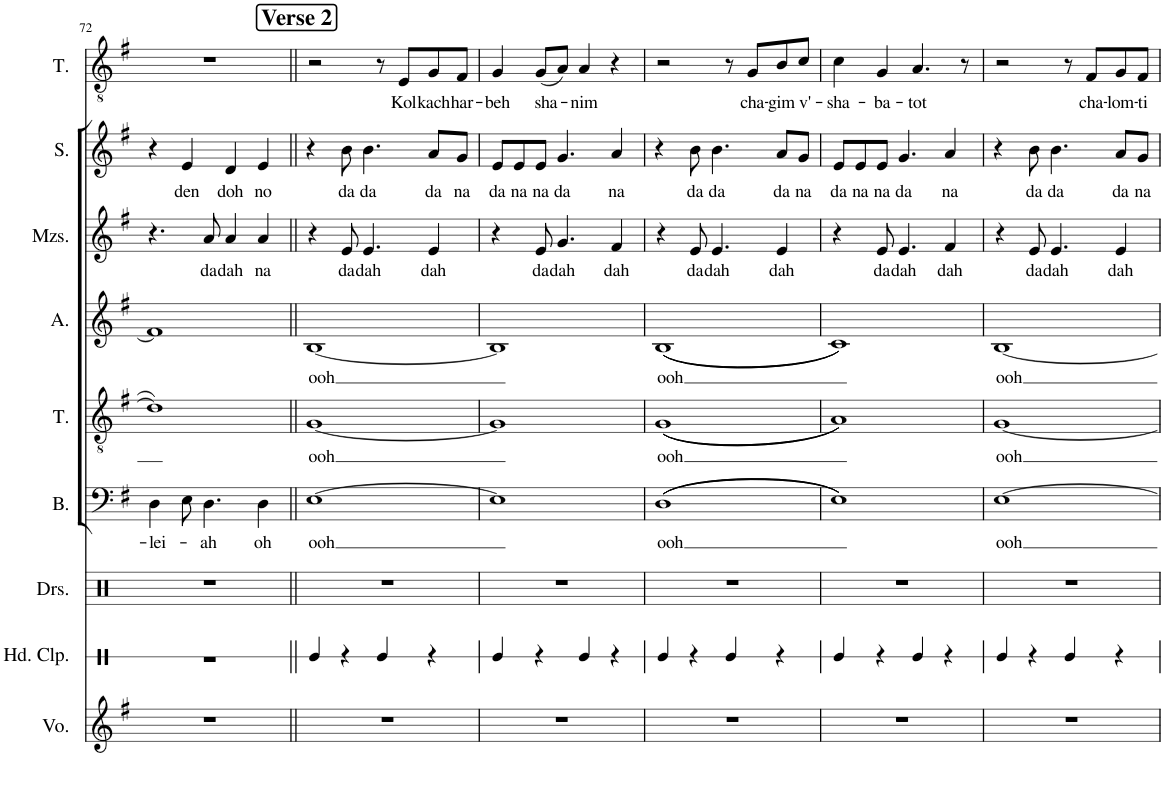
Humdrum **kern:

**kern	**kern	**kern	**kern	**text	**kern	**text	**kern	**text	**kern	**text	**kern	**text	**kern	**text
*part9	*part8	*part7	*part6	*part6	*part5	*part5	*part4	*part4	*part3	*part3	*part2	*part2	*part1	*part1
*staff9	*staff8	*staff7	*staff6	*staff6	*staff5	*staff5	*staff4	*staff4	*staff3	*staff3	*staff2	*staff2	*staff1	*staff1
*I"Voice	*I"Hand Clap	*I"Drumset	*I"Bass	*	*I"Tenor	*	*I"Alto	*	*I"Mezzo-soprano	*	*I"Soprano	*	*I"Tenor	*
*I'Vo.	*I'Hd. Clp.	*I'Drs.	*I'B.	*	*I'T.	*	*I'A.	*	*I'Mzs.	*	*I'S.	*	*I'T.	*
!!LO:PB:g=z
*clefG2	*clefX	*clefX	*clefF4	*	*clefGv2	*	*clefG2	*	*clefG2	*	*clefG2	*	*clefGv2	*
*k[f#]	*k[]	*k[]	*k[f#]	*	*k[f#]	*	*k[f#]	*	*k[f#]	*	*k[f#]	*	*k[f#]	*
*M4/4	*M4/4	*M4/4	*M4/4	*	*M4/4	*	*M4/4	*	*M4/4	*	*M4/4	*	*M4/4	*
*met(c)	*met(c)	*met(c)	*met(c)	*	*met(c)	*	*met(c)	*	*met(c)	*	*met(c)	*	*met(c)	*
=72	=72	=72	=72	=72	=72	=72	=72	=72	=72	=72	=72	=72	=72	=72
!	!	!	!	!LO:LY:b	!	!	!	!	!	!	!	!	!	!
1r	1r	1r	4D\	-lei-	1d]	.	1f#]	.	4.r	.	4r	.	1r	.
!	!	!	!	!	!	!	!	!	!	!	!	!LO:LY:b	!	!
.	.	.	8E\	.	.	.	.	.	.	.	4e/	den	.	.
!	!	!	!	!LO:LY:b	!	!	!	!	!	!LO:LY:b	!	!	!	!
.	.	.	4.D\	-ah	.	.	.	.	8a/	da	.	.	.	.
!	!	!	!	!	!	!	!	!	!	!LO:LY:b	!	!LO:LY:b	!	!
.	.	.	.	.	.	.	.	.	4a/	dah	4d/	doh	.	.
!	!	!	!	!LO:LY:b	!	!	!	!	!	!LO:LY:b	!	!LO:LY:b	!	!
.	.	.	4D\	oh	.	.	.	.	4a/	na	4e/	no	.	.
!!LO:REH:place=s1:a:B:cj:fs=14:t=Verse 2
=73||	=73||	=73||	=73||	=73||	=73||	=73||	=73||	=73||	=73||	=73||	=73||	=73||	=73||	=73||
!	!	!	!	!LO:LY:b	!	!LO:LY:b	!	!LO:LY:b	!	!	!	!	!	!
1r	4Re/	1r	[1E	ooh	[1G	ooh	[1B	ooh	4r	.	4r	.	2r	.
!	!	!	!	!	!	!	!	!	!	!LO:LY:b	!	!LO:LY:b	!	!
.	4r	.	.	.	.	.	.	.	8e/	da	8b\	da	.	.
!	!	!	!	!	!	!	!	!	!	!LO:LY:b	!	!LO:LY:b	!	!
.	.	.	.	.	.	.	.	.	4.e/	dah	4.b\	da	.	.
.	4Re/	.	.	.	.	.	.	.	.	.	.	.	8r	.
!	!	!	!	!	!	!	!	!	!	!	!	!	!	!LO:LY:b
.	.	.	.	.	.	.	.	.	.	.	.	.	8E/L	Kol
!	!	!	!	!	!	!	!	!	!	!LO:LY:b	!	!LO:LY:b	!	!LO:LY:b
.	4r	.	.	.	.	.	.	.	4e/	dah	8a/L	da	8G/	kach
!	!	!	!	!	!	!	!	!	!	!	!	!LO:LY:b	!	!LO:LY:b
.	.	.	.	.	.	.	.	.	.	.	8g/J	na	8F#/J	har-
=74	=74	=74	=74	=74	=74	=74	=74	=74	=74	=74	=74	=74	=74	=74
!	!	!	!	!	!	!	!	!	!	!	!	!LO:LY:b	!	!LO:LY:b
1r	4Re/	1r	1E]	.	1G]	.	1B]	.	4r	.	8e/L	da	4G/	-beh
!	!	!	!	!	!	!	!	!	!	!	!	!LO:LY:b	!	!
.	.	.	.	.	.	.	.	.	.	.	8e/	na	.	.
!	!	!	!	!	!	!	!	!	!	!LO:LY:b	!	!LO:LY:b	!	!LO:LY:b
.	4r	.	.	.	.	.	.	.	8e/	da	8e/J	na	(8G/L	sha-
!	!	!	!	!	!	!	!	!	!	!LO:LY:b	!	!LO:LY:b	!	!
.	.	.	.	.	.	.	.	.	4.g/	dah	4.g/	da	8A/J)	.
!	!	!	!	!	!	!	!	!	!	!	!	!	!	!LO:LY:b
.	4Re/	.	.	.	.	.	.	.	.	.	.	.	4A/	-nim
!	!	!	!	!	!	!	!	!	!	!LO:LY:b	!	!LO:LY:b	!	!
.	4r	.	.	.	.	.	.	.	4f#/	dah	4a/	na	4r	.
=75	=75	=75	=75	=75	=75	=75	=75	=75	=75	=75	=75	=75	=75	=75
!	!	!	!	!LO:LY:b	!	!LO:LY:b	!	!LO:LY:b	!	!	!	!	!	!
1r	4Re/	1r	(((1D	ooh	(((1G	ooh	(((1B	ooh	4r	.	4r	.	2r	.
!	!	!	!	!	!	!	!	!	!	!LO:LY:b	!	!LO:LY:b	!	!
.	4r	.	.	.	.	.	.	.	8e/	da	8b\	da	.	.
!	!	!	!	!	!	!	!	!	!	!LO:LY:b	!	!LO:LY:b	!	!
.	.	.	.	.	.	.	.	.	4.e/	dah	4.b\	da	.	.
.	4Re/	.	.	.	.	.	.	.	.	.	.	.	8r	.
!	!	!	!	!	!	!	!	!	!	!	!	!	!	!LO:LY:b
.	.	.	.	.	.	.	.	.	.	.	.	.	8G/L	cha-
!	!	!	!	!	!	!	!	!	!	!LO:LY:b	!	!LO:LY:b	!	!LO:LY:b
.	4r	.	.	.	.	.	.	.	4e/	dah	8a/L	da	8B/	-gim
!	!	!	!	!	!	!	!	!	!	!	!	!LO:LY:b	!	!LO:LY:b
.	.	.	.	.	.	.	.	.	.	.	8g/J	na	8c/J	v'-
=76	=76	=76	=76	=76	=76	=76	=76	=76	=76	=76	=76	=76	=76	=76
!	!	!	!	!	!	!	!	!	!	!	!	!LO:LY:b	!	!LO:LY:b
1r	4Re/	1r	1E)))	.	1A)))	.	1c)))	.	4r	.	8e/L	da	4c\	-sha-
!	!	!	!	!	!	!	!	!	!	!	!	!LO:LY:b	!	!
.	.	.	.	.	.	.	.	.	.	.	8e/	na	.	.
!	!	!	!	!	!	!	!	!	!	!LO:LY:b	!	!LO:LY:b	!	!LO:LY:b
.	4r	.	.	.	.	.	.	.	8e/	da	8e/J	na	4G/	-ba-
!	!	!	!	!	!	!	!	!	!	!LO:LY:b	!	!LO:LY:b	!	!
.	.	.	.	.	.	.	.	.	4.e/	dah	4.g/	da	.	.
!	!	!	!	!	!	!	!	!	!	!	!	!	!	!LO:LY:b
.	4Re/	.	.	.	.	.	.	.	.	.	.	.	4.A/	-tot
!	!	!	!	!	!	!	!	!	!	!LO:LY:b	!	!LO:LY:b	!	!
.	4r	.	.	.	.	.	.	.	4f#/	dah	4a/	na	.	.
.	.	.	.	.	.	.	.	.	.	.	.	.	8r	.
=77	=77	=77	=77	=77	=77	=77	=77	=77	=77	=77	=77	=77	=77	=77
!	!	!	!	!LO:LY:b	!	!LO:LY:b	!	!LO:LY:b	!	!	!	!	!	!
1r	4Re/	1r	[1E	ooh	[1G	ooh	[1B	ooh	4r	.	4r	.	2r	.
!	!	!	!	!	!	!	!	!	!	!LO:LY:b	!	!LO:LY:b	!	!
.	4r	.	.	.	.	.	.	.	8e/	da	8b\	da	.	.
!	!	!	!	!	!	!	!	!	!	!LO:LY:b	!	!LO:LY:b	!	!
.	.	.	.	.	.	.	.	.	4.e/	dah	4.b\	da	.	.
.	4Re/	.	.	.	.	.	.	.	.	.	.	.	8r	.
!	!	!	!	!	!	!	!	!	!	!	!	!	!	!LO:LY:b
.	.	.	.	.	.	.	.	.	.	.	.	.	8F#/L	cha-
!	!	!	!	!	!	!	!	!	!	!LO:LY:b	!	!LO:LY:b	!	!LO:LY:b
.	4r	.	.	.	.	.	.	.	4e/	dah	8a/L	da	8G/	-lom-
!	!	!	!	!	!	!	!	!	!	!	!	!LO:LY:b	!	!LO:LY:b
.	.	.	.	.	.	.	.	.	.	.	8g/J	na	8F#/J	-ti
=	=	=	=	=	=	=	=	=	=	=	=	=	=	=
*-	*-	*-	*-	*-	*-	*-	*-	*-	*-	*-	*-	*-	*-	*-
